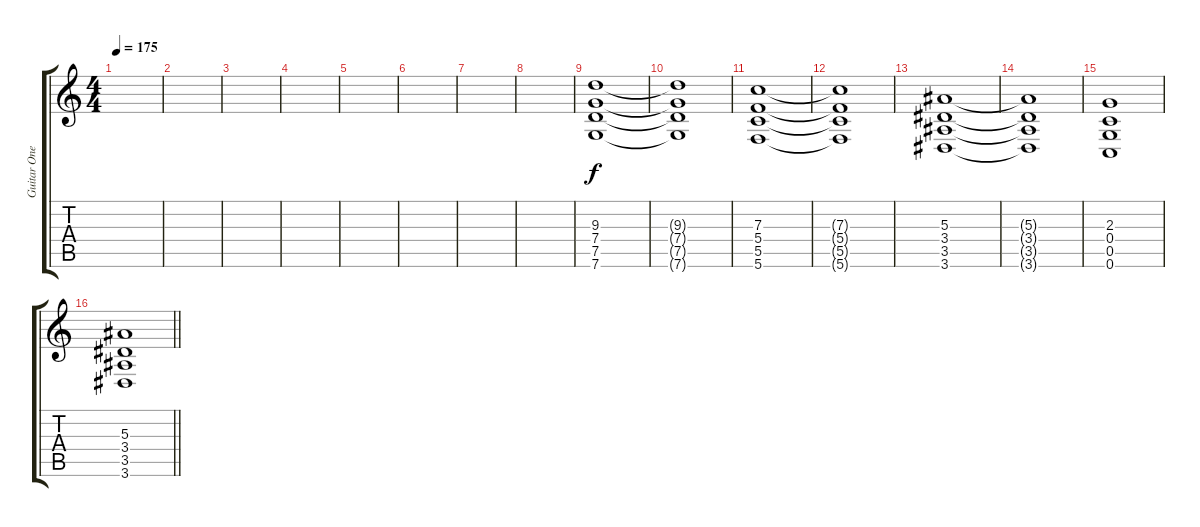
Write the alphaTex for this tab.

\track ("Guitar One" "Guitar One") {instrument overdrivenguitar}
\staff {score tabs}
\tuning (D4 A3 F3 C3 G2 C2) {hide}
\ts (4 4)
\tempo 175
\clef g2
\ks c
|
|
|
|
|
|
|
|
(9.3 7.4 7.5 7.6).1{volume 16} |
(9.3{t} 7.4{t} 7.5{t} 7.6{t}).1 |
(7.3 5.4 5.5 5.6).1 |
(7.3{t} 5.4{t} 5.5{t} 5.6{t}).1 |
(5.3 3.4 3.5 3.6).1 |
(5.3{t} 3.4{t} 3.5{t} 3.6{t}).1 |
(2.3 0.4 0.5 0.6).1 |
\barLineRight lightlight
(5.3 3.4 3.5 3.6).1
